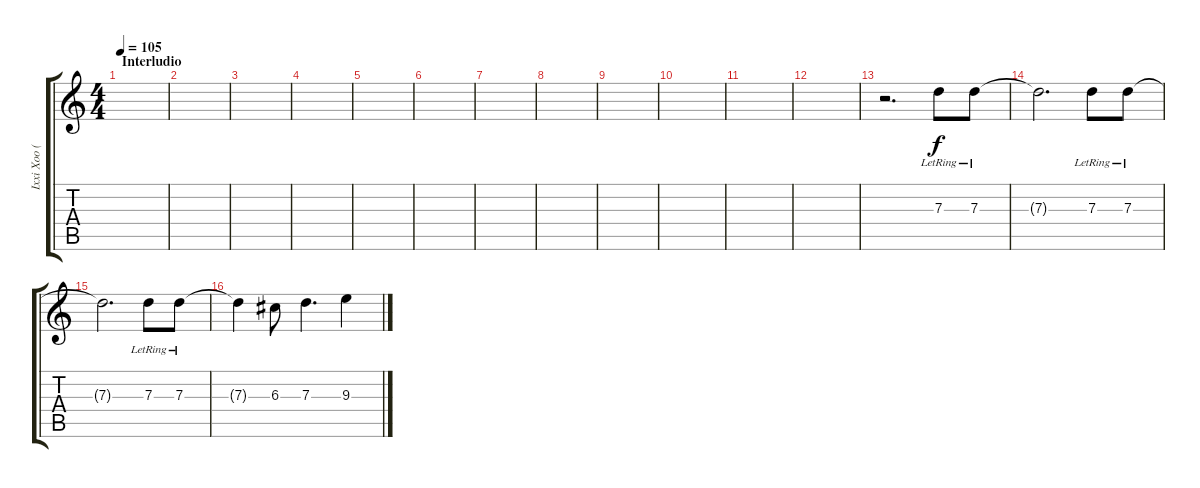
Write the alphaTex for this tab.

\track ("Ixxi Xoo (voz)" "Ixxi Xoo (") {instrument acousticguitarsteel}
\staff {score tabs}
\tuning (E4 B3 G3 D3 A2 E2) {hide}
\ts (4 4)
\section ("" "Interludio")
\tempo 105
\clef g2
\ks c
|
|
|
|
|
|
|
|
|
|
|
|
r.2{d} 7.3{lr}.8 7.3{lr}.8 |
7.3{t}.2{d} 7.3{lr}.8 7.3{lr}.8 |
7.3{t}.2{d} 7.3{lr}.8 7.3{lr}.8 |
7.3{t}.4 6.3.8 7.3.4{d} 9.3.4
